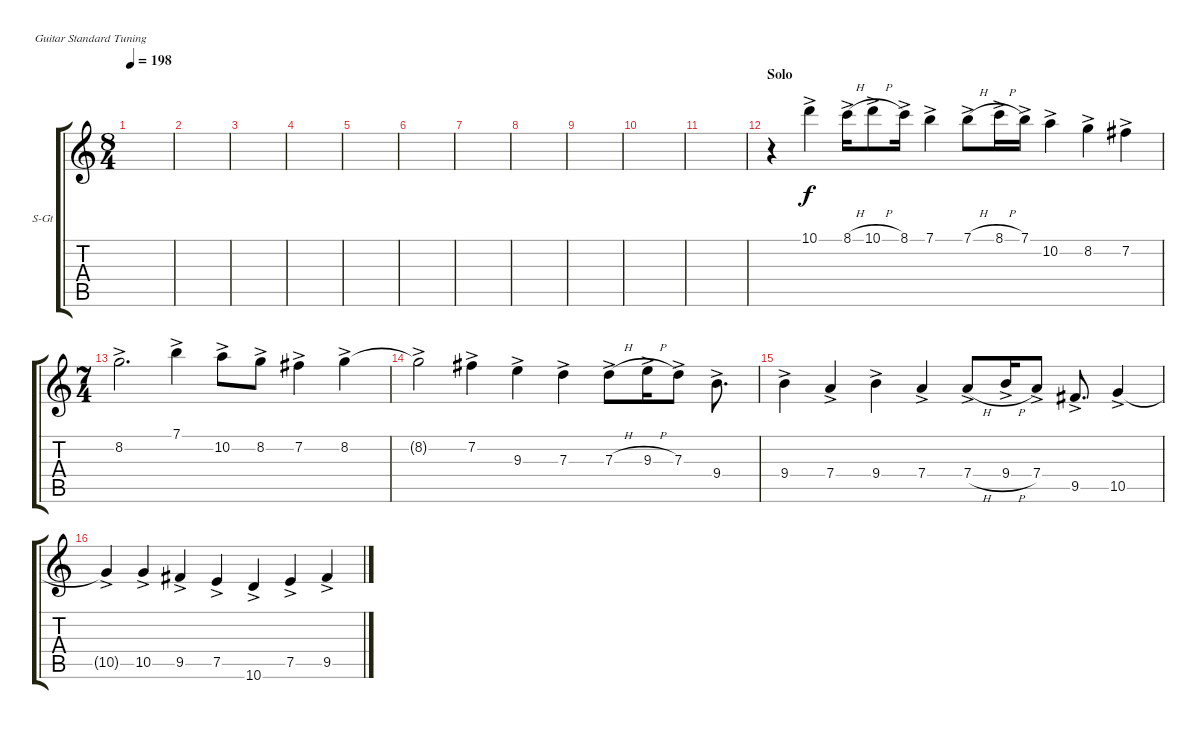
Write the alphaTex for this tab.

\defaultSystemsLayout 4
\bracketExtendMode groupsimilarinstruments
\firstSystemTrackNameOrientation horizontal
\otherSystemsTrackNameOrientation horizontal
\track ("Lead Guitar" "S-Gt") {instrument acousticguitarsteel}
\staff {score tabs}
\tuning (E4 B3 G3 D3 A2 E2)
\ts (8 4)
\tempo 198
\clef g2
\scale
0.333333
\ks c
|
\scale
0.333333 |
\scale
0.333333 |
\scale
0.333333 |
\scale
0.333333 |
\scale
0.333333 |
\scale
0.333333 |
\scale
0.333333 |
\scale
0.333333 |
\scale
0.333333 |
\scale
0.256303 |
\section ("" "Solo")
\scale
0.256303 r.4 10.1{ac}.4 8.1{h ac}.16 10.1{h ac}.8 8.1{ac}.16 7.1{ac}.4 7.1{h ac}.8 8.1{h ac}.16 7.1{ac}.16 10.2{ac}.4 8.2{ac}.4 7.2{ac}.4 |
\ts (7 4)
\scale
0.487395 8.2{ac}.2{d} 7.1{ac}.4 10.2{ac}.8 8.2{ac}.8 7.2{ac}.4 8.2{ac}.4 |
\scale
0.333333 8.2{ac t}.2 7.2{ac}.4 9.3{ac}.4 7.3{ac}.4 7.3{h ac}.8 9.3{h ac}.16 7.3{ac}.8 9.4{ac}.8{d} |
\scale
0.333333 9.4{ac}.4 7.4{ac}.4 9.4{ac}.4 7.4{ac}.4 7.4{h ac}.8 9.4{h ac}.16 7.4{ac}.8 9.5{ac}.8{d} 10.5{ac}.4 |
\scale
0.333333 10.5{ac t}.4 10.5{ac}.4 9.5{ac}.4 7.5{ac}.4 10.6{ac}.4 7.5{ac}.4 9.5{ac}.4
